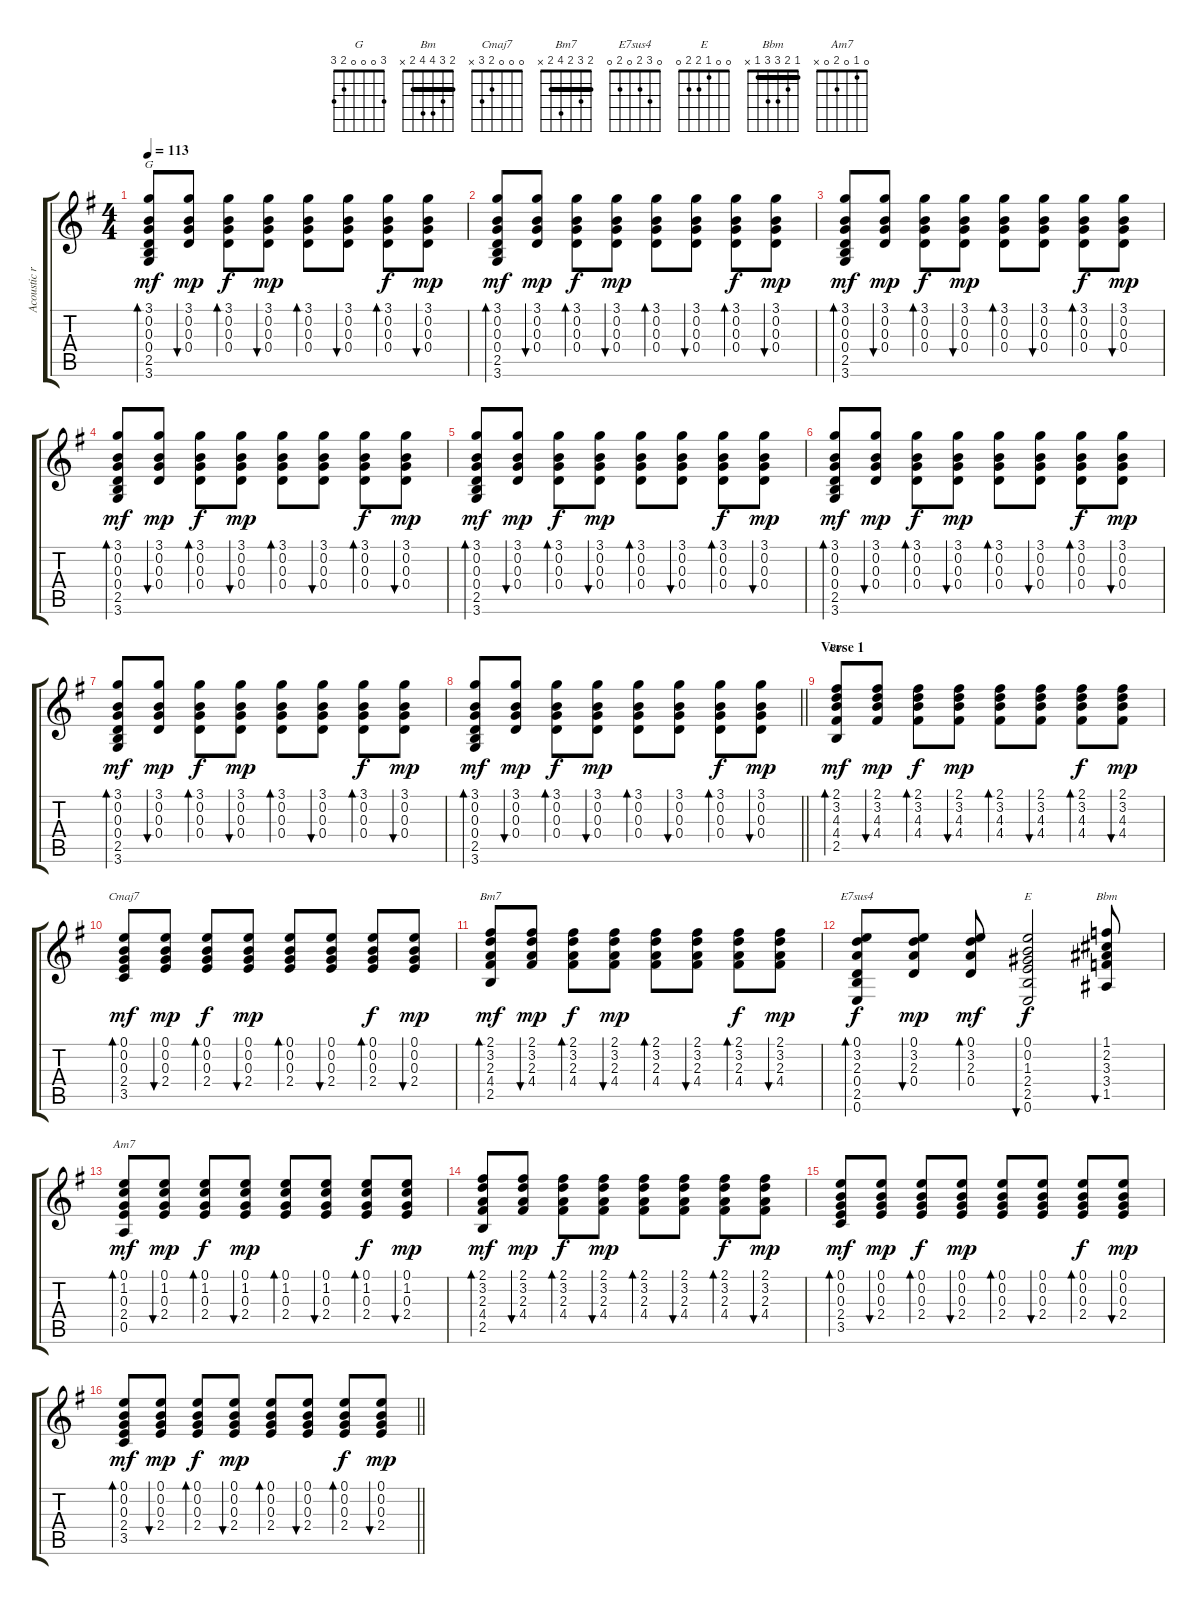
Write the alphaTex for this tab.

\track ("Acoustic rhythm guitar" "Acoustic r") {instrument acousticguitarsteel}
\staff {score tabs}
\tuning (E4 B3 G3 D3 A2 E2) {hide}
\chord ("G" 3 0 0 0 2 3)
\chord ("Bm" 2 3 4 4 2 x) {barre 2}
\chord ("Cmaj7" 0 0 0 2 3 x)
\chord ("Bm7" 2 3 2 4 2 x) {barre 2}
\chord ("E7sus4" 0 3 2 0 2 0)
\chord ("E" 0 0 1 2 2 0)
\chord ("Bbm" 1 2 3 3 1 x) {barre 1}
\chord ("Am7" 0 1 0 2 0 x)
\ts (4 4)
\tempo 113
\clef g2
\ks g
(3.1 0.2 0.3 0.4 2.5 3.6).8{bd 60 ch "G" dy mf instrument acousticguitarsteel} (3.1 0.2 0.3 0.4).8{bu 60 dy mp} (3.1 0.2 0.3 0.4).8{bd 60 dy f} (3.1 0.2 0.3 0.4).8{bu 60 dy mp} (3.1 0.2 0.3 0.4).8{bd 60} (3.1 0.2 0.3 0.4).8{bu 60} (3.1 0.2 0.3 0.4).8{bd 60 dy f} (3.1 0.2 0.3 0.4).8{bu 60 dy mp} |
(3.1 0.2 0.3 0.4 2.5 3.6).8{bd 60 dy mf} (3.1 0.2 0.3 0.4).8{bu 60 dy mp} (3.1 0.2 0.3 0.4).8{bd 60 dy f} (3.1 0.2 0.3 0.4).8{bu 60 dy mp} (3.1 0.2 0.3 0.4).8{bd 60} (3.1 0.2 0.3 0.4).8{bu 60} (3.1 0.2 0.3 0.4).8{bd 60 dy f} (3.1 0.2 0.3 0.4).8{bu 60 dy mp} |
(3.1 0.2 0.3 0.4 2.5 3.6).8{bd 60 dy mf} (3.1 0.2 0.3 0.4).8{bu 60 dy mp} (3.1 0.2 0.3 0.4).8{bd 60 dy f} (3.1 0.2 0.3 0.4).8{bu 60 dy mp} (3.1 0.2 0.3 0.4).8{bd 60} (3.1 0.2 0.3 0.4).8{bu 60} (3.1 0.2 0.3 0.4).8{bd 60 dy f} (3.1 0.2 0.3 0.4).8{bu 60 dy mp} |
(3.1 0.2 0.3 0.4 2.5 3.6).8{bd 60 dy mf} (3.1 0.2 0.3 0.4).8{bu 60 dy mp} (3.1 0.2 0.3 0.4).8{bd 60 dy f} (3.1 0.2 0.3 0.4).8{bu 60 dy mp} (3.1 0.2 0.3 0.4).8{bd 60} (3.1 0.2 0.3 0.4).8{bu 60} (3.1 0.2 0.3 0.4).8{bd 60 dy f} (3.1 0.2 0.3 0.4).8{bu 60 dy mp} |
(3.1 0.2 0.3 0.4 2.5 3.6).8{bd 60 dy mf} (3.1 0.2 0.3 0.4).8{bu 60 dy mp} (3.1 0.2 0.3 0.4).8{bd 60 dy f} (3.1 0.2 0.3 0.4).8{bu 60 dy mp} (3.1 0.2 0.3 0.4).8{bd 60} (3.1 0.2 0.3 0.4).8{bu 60} (3.1 0.2 0.3 0.4).8{bd 60 dy f} (3.1 0.2 0.3 0.4).8{bu 60 dy mp} |
(3.1 0.2 0.3 0.4 2.5 3.6).8{bd 60 dy mf} (3.1 0.2 0.3 0.4).8{bu 60 dy mp} (3.1 0.2 0.3 0.4).8{bd 60 dy f} (3.1 0.2 0.3 0.4).8{bu 60 dy mp} (3.1 0.2 0.3 0.4).8{bd 60} (3.1 0.2 0.3 0.4).8{bu 60} (3.1 0.2 0.3 0.4).8{bd 60 dy f} (3.1 0.2 0.3 0.4).8{bu 60 dy mp} |
(3.1 0.2 0.3 0.4 2.5 3.6).8{bd 60 dy mf} (3.1 0.2 0.3 0.4).8{bu 60 dy mp} (3.1 0.2 0.3 0.4).8{bd 60 dy f} (3.1 0.2 0.3 0.4).8{bu 60 dy mp} (3.1 0.2 0.3 0.4).8{bd 60} (3.1 0.2 0.3 0.4).8{bu 60} (3.1 0.2 0.3 0.4).8{bd 60 dy f} (3.1 0.2 0.3 0.4).8{bu 60 dy mp} |
\barLineRight lightlight
(3.1 0.2 0.3 0.4 2.5 3.6).8{bd 60 dy mf} (3.1 0.2 0.3 0.4).8{bu 60 dy mp} (3.1 0.2 0.3 0.4).8{bd 60 dy f} (3.1 0.2 0.3 0.4).8{bu 60 dy mp} (3.1 0.2 0.3 0.4).8{bd 60} (3.1 0.2 0.3 0.4).8{bu 60} (3.1 0.2 0.3 0.4).8{bd 60 dy f} (3.1 0.2 0.3 0.4).8{bu 60 dy mp} |
\section ("" "Verse 1")
(2.1 3.2 4.3 4.4 2.5).8{bd 60 ch "Bm" dy mf} (2.1 3.2 4.3 4.4).8{bu 60 dy mp} (2.1 3.2 4.3 4.4).8{bd 60 dy f} (2.1 3.2 4.3 4.4).8{bu 60 dy mp} (2.1 3.2 4.3 4.4).8{bd 60} (2.1 3.2 4.3 4.4).8{bu 60} (2.1 3.2 4.3 4.4).8{bd 60 dy f} (2.1 3.2 4.3 4.4).8{bu 60 dy mp} |
(0.1 0.2 0.3 2.4 3.5).8{bd 60 ch "Cmaj7" dy mf} (0.1 0.2 0.3 2.4).8{bu 60 dy mp} (0.1 0.2 0.3 2.4).8{bd 60 dy f} (0.1 0.2 0.3 2.4).8{bu 60 dy mp} (0.1 0.2 0.3 2.4).8{bd 60} (0.1 0.2 0.3 2.4).8{bu 60} (0.1 0.2 0.3 2.4).8{bd 60 dy f} (0.1 0.2 0.3 2.4).8{bu 60 dy mp} |
(2.1 3.2 2.3 4.4 2.5).8{bd 60 ch "Bm7" dy mf} (2.1 3.2 2.3 4.4).8{bu 60 dy mp} (2.1 3.2 2.3 4.4).8{bd 60 dy f} (2.1 3.2 2.3 4.4).8{bu 60 dy mp} (2.1 3.2 2.3 4.4).8{bd 60} (2.1 3.2 2.3 4.4).8{bu 60} (2.1 3.2 2.3 4.4).8{bd 60 dy f} (2.1 3.2 2.3 4.4).8{bu 60 dy mp} |
(0.1 3.2 2.3 0.4 2.5 0.6).8{bd 60 ch "E7sus4" dy f} (0.1 3.2 2.3 0.4).8{bu 60 dy mp} (0.1 3.2 2.3 0.4).8{bd 60 dy mf} (0.1 0.2 1.3 2.4 2.5 0.6).2{bu 60 ch "E" dy f} (1.1 2.2 3.3 3.4 1.5).8{bu 30 ch "Bbm"} |
(0.1 1.2 0.3 2.4 0.5).8{bd 60 ch "Am7" dy mf} (0.1 1.2 0.3 2.4).8{bu 60 dy mp} (0.1 1.2 0.3 2.4).8{bd 60 dy f} (0.1 1.2 0.3 2.4).8{bu 60 dy mp} (0.1 1.2 0.3 2.4).8{bd 60} (0.1 1.2 0.3 2.4).8{bu 60} (0.1 1.2 0.3 2.4).8{bd 60 dy f} (0.1 1.2 0.3 2.4).8{bu 60 dy mp} |
(2.1 3.2 2.3 4.4 2.5).8{bd 60 dy mf} (2.1 3.2 2.3 4.4).8{bu 60 dy mp} (2.1 3.2 2.3 4.4).8{bd 60 dy f} (2.1 3.2 2.3 4.4).8{bu 60 dy mp} (2.1 3.2 2.3 4.4).8{bd 60} (2.1 3.2 2.3 4.4).8{bu 60} (2.1 3.2 2.3 4.4).8{bd 60 dy f} (2.1 3.2 2.3 4.4).8{bu 60 dy mp} |
(0.1 0.2 0.3 2.4 3.5).8{bd 60 dy mf} (0.1 0.2 0.3 2.4).8{bu 60 dy mp} (0.1 0.2 0.3 2.4).8{bd 60 dy f} (0.1 0.2 0.3 2.4).8{bu 60 dy mp} (0.1 0.2 0.3 2.4).8{bd 60} (0.1 0.2 0.3 2.4).8{bu 60} (0.1 0.2 0.3 2.4).8{bd 60 dy f} (0.1 0.2 0.3 2.4).8{bu 60 dy mp} |
\barLineRight lightlight
(0.1 0.2 0.3 2.4 3.5).8{bd 60 dy mf} (0.1 0.2 0.3 2.4).8{bu 60 dy mp} (0.1 0.2 0.3 2.4).8{bd 60 dy f} (0.1 0.2 0.3 2.4).8{bu 60 dy mp} (0.1 0.2 0.3 2.4).8{bd 60} (0.1 0.2 0.3 2.4).8{bu 60} (0.1 0.2 0.3 2.4).8{bd 60 dy f} (0.1 0.2 0.3 2.4).8{bu 60 dy mp}
